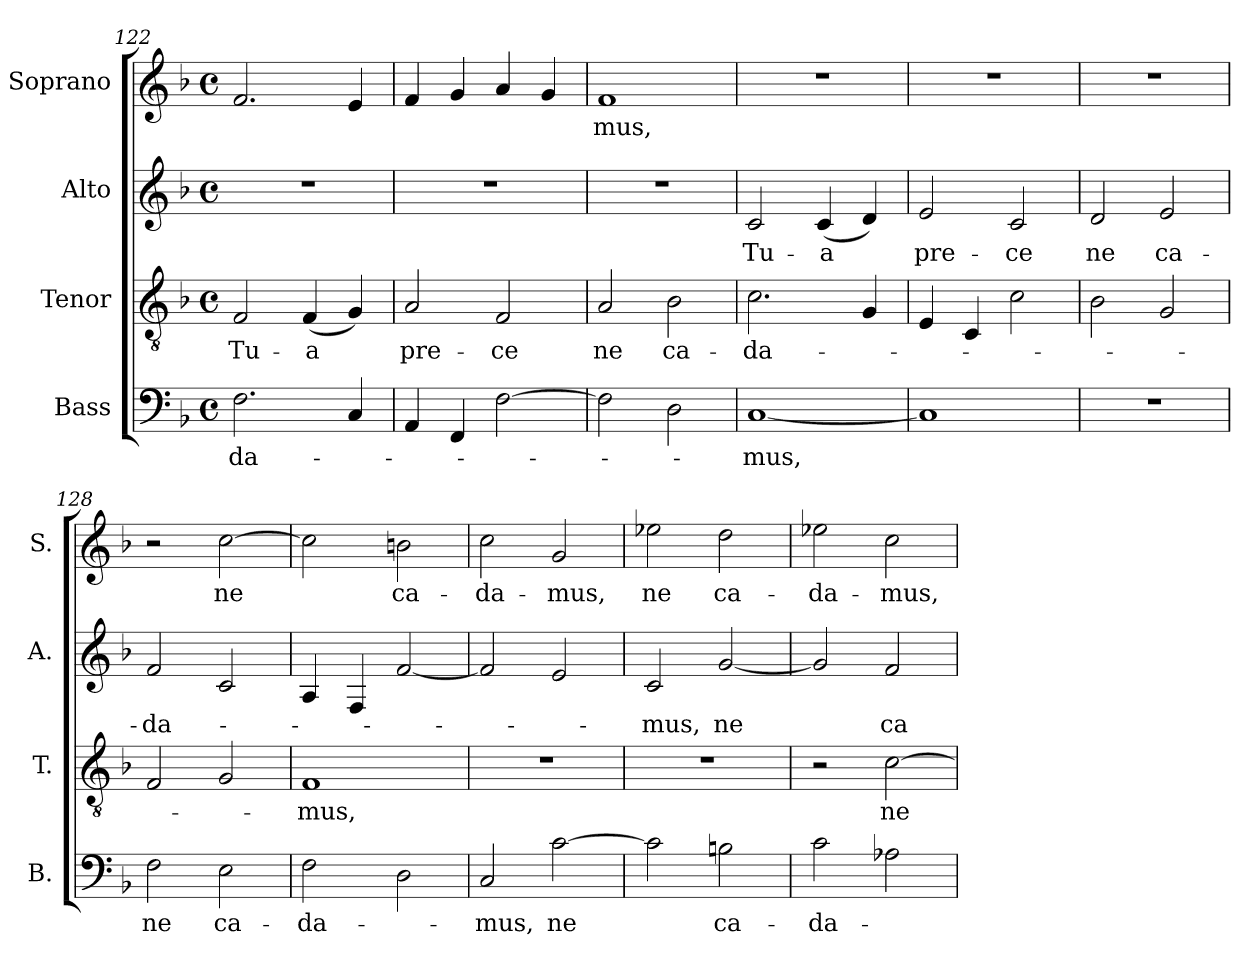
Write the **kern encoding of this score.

**kern	**text	**kern	**text	**kern	**text	**kern	**text
*part4	*part4	*part3	*part3	*part2	*part2	*part1	*part1
*staff4	*staff4	*staff3	*staff3	*staff2	*staff2	*staff1	*staff1
*I"Bass	*	*I"Tenor	*	*I"Alto	*	*I"Soprano	*
*I'B.	*	*I'T.	*	*I'A.	*	*I'S.	*
*clefF4	*	*clefGv2	*	*clefG2	*	*clefG2	*
*ITrd7c12	*	*ITrd7c12	*	*	*	*	*
*k[b-]	*	*k[b-]	*	*k[b-]	*	*k[b-]	*
*F:	*	*F:	*	*F:	*	*F:	*
*M4/4	*	*M4/4	*	*M4/4	*	*M4/4	*
*met(c)	*	*met(c)	*	*met(c)	*	*met(c)	*
=122	=122	=122	=122	=122	=122	=122	=122
!	!LO:LY:b:color=#000000	!	!	!	!	!	!
!	!	!	!LO:LY:b:color=#000000	!	!	!	!
2.FFi\	-da-	2FFi/	Tu-	1r	.	2.fi/	.
!	!	!	!LO:LY:b:color=#000000	!	!	!	!
.	.	(4FFi/	-a	.	.	.	.
4CCi/	.	4GGi/)	.	.	.	4ei/	.
=123	=123	=123	=123	=123	=123	=123	=123
!	!	!	!LO:LY:b:color=#000000	!	!	!	!
4AAAi/	.	2AAi/	pre-	1r	.	4fi/	.
4FFFi/	.	.	.	.	.	4gi/	.
!	!	!	!LO:LY:b:color=#000000	!	!	!	!
[2FFi\	.	2FFi/	-ce	.	.	4ai/	.
.	.	.	.	.	.	4gi/	.
!!LO:LB:g=z
=124	=124	=124	=124	=124	=124	=124	=124
!	!	!	!LO:LY:b:color=#000000	!	!	!	!
!	!	!	!	!	!	!	!LO:LY:b:color=#000000
2FFi\]	.	2AAi/	ne	1r	.	1fi	-mus,
!	!	!	!LO:LY:b:color=#000000	!	!	!	!
2DDi\	.	2BB-i\	ca-	.	.	.	.
=125	=125	=125	=125	=125	=125	=125	=125
!	!LO:LY:b:color=#000000	!	!	!	!	!	!
!	!	!	!LO:LY:b:color=#000000	!	!	!	!
!	!	!	!	!	!LO:LY:b:color=#000000	!	!
[1CCi	-mus,	2.Ci\	-da-	2ci/	Tu-	1r	.
!	!	!	!	!	!LO:LY:b:color=#000000	!	!
.	.	.	.	(4ci/	-a	.	.
.	.	4GGi/	.	4di/)	.	.	.
=126	=126	=126	=126	=126	=126	=126	=126
!	!	!	!	!	!LO:LY:b:color=#000000	!	!
1CCi]	.	4EEi/	.	2ei/	pre-	1r	.
.	.	4CCi/	.	.	.	.	.
!	!	!	!	!	!LO:LY:b:color=#000000	!	!
.	.	2Ci\	.	2ci/	-ce	.	.
=127	=127	=127	=127	=127	=127	=127	=127
!	!	!	!	!	!LO:LY:b:color=#000000	!	!
1r	.	2BB-i\	.	2di/	ne	1r	.
!	!	!	!	!	!LO:LY:b:color=#000000	!	!
.	.	2GGi/	.	2ei/	ca-	.	.
=128	=128	=128	=128	=128	=128	=128	=128
!	!LO:LY:b:color=#000000	!	!	!	!	!	!
!	!	!	!	!	!LO:LY:b:color=#000000	!	!
2FFi\	ne	2FFi/	.	2fi/	-da-	2r	.
!	!LO:LY:b:color=#000000	!	!	!	!	!	!
!	!	!	!	!	!	!	!LO:LY:b:color=#000000
2EEi\	ca-	2GGi/	.	2ci/	.	[2cci\	ne
=129	=129	=129	=129	=129	=129	=129	=129
!	!LO:LY:b:color=#000000	!	!	!	!	!	!
!	!	!	!LO:LY:b:color=#000000	!	!	!	!
2FFi\	-da-	1FFi	-mus,	4Ai/	.	2cci\]	.
.	.	.	.	4Fi/	.	.	.
!	!	!	!	!	!	!	!LO:LY:b:color=#000000
2DDi\	.	.	.	[2fi/	.	2bni\	ca-
=130	=130	=130	=130	=130	=130	=130	=130
!	!LO:LY:b:color=#000000	!	!	!	!	!	!
!	!	!	!	!	!	!	!LO:LY:b:color=#000000
2CCi/	-mus,	1r	.	2fi/]	.	2cci\	-da-
!	!LO:LY:b:color=#000000	!	!	!	!	!	!
!	!	!	!	!	!	!	!LO:LY:b:color=#000000
[2Ci\	ne	.	.	2ei/	.	2gi/	-mus,
=131	=131	=131	=131	=131	=131	=131	=131
!	!	!	!	!	!LO:LY:b:color=#000000	!	!
!	!	!	!	!	!	!	!LO:LY:b:color=#000000
2Ci\]	.	1r	.	2ci/	-mus,	2ee-Xi\	ne
!	!LO:LY:b:color=#000000	!	!	!	!	!	!
!	!	!	!	!	!LO:LY:b:color=#000000	!	!
!	!	!	!	!	!	!	!LO:LY:b:color=#000000
2BBni\	ca-	.	.	[2gi/	ne	2ddi\	ca-
!!LO:PB:g=z
=132	=132	=132	=132	=132	=132	=132	=132
!	!LO:LY:b:color=#000000	!	!	!	!	!	!
!	!	!	!	!	!	!	!LO:LY:b:color=#000000
2Ci\	-da-	2r	.	2gi/]	.	2ee-Xi\	-da-
!	!	!	!LO:LY:b:color=#000000	!	!	!	!
!	!	!	!	!	!LO:LY:b:color=#000000	!	!
!	!	!	!	!	!	!	!LO:LY:b:color=#000000
2AA-Xi\	.	[2Ci\	ne	2fi/	ca-	2cci\	-mus,
=	=	=	=	=	=	=	=
*-	*-	*-	*-	*-	*-	*-	*-
